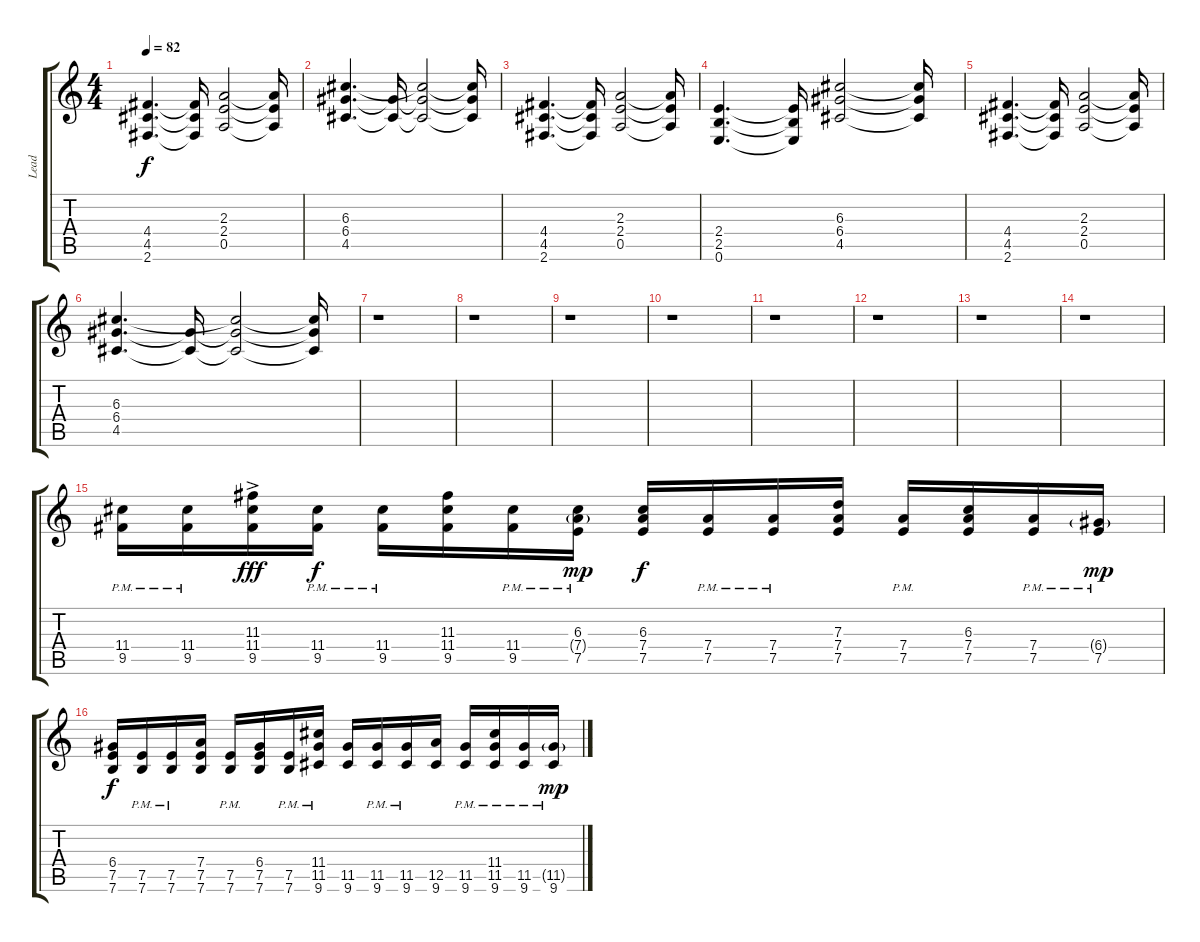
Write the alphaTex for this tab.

\track ("Lead" "Lead") {instrument distortionguitar}
\staff {score tabs}
\tuning (E4 B3 G3 D3 A2 E2) {hide}
\ts (4 4)
\tempo 82
\clef g2
\ks c
(4.4 4.5 2.6).4{d dy f} (4.4{t} 4.5{t} 2.6{t}).16 (2.3 2.4 0.5).2 (2.3{t} 2.4{t} 0.5{t}).16 |
(6.3 6.4 4.5).4{d} (6.4{t} 4.5{t}).16 (6.3{t} 6.4{t} 4.5{t}).2 (6.3{t} 6.4{t} 4.5{t}).16 |
(4.4 4.5 2.6).4{d} (4.4{t} 4.5{t} 2.6{t}).16 (2.3 2.4 0.5).2 (2.3{t} 2.4{t} 0.5{t}).16 |
(2.4 2.5 0.6).4{d} (2.4{t} 2.5{t} 0.6{t}).16 (6.3 6.4 4.5).2 (6.3{t} 6.4{t} 4.5{t}).16 |
(4.4 4.5 2.6).4{d} (4.4{t} 4.5{t} 2.6{t}).16 (2.3 2.4 0.5).2 (2.3{t} 2.4{t} 0.5{t}).16 |
(6.3 6.4 4.5).4{d} (6.4{t} 4.5{t}).16 (6.3{t} 6.4{t} 4.5{t}).2 (6.3{t} 6.4{t} 4.5{t}).16 |
r.1 |
r.1 |
r.1 |
r.1 |
r.1 |
r.1 |
r.1 |
r.1 |
(11.4{pm} 9.5{pm}).16 (11.4{pm} 9.5{pm}).16 (11.3 11.4 9.5{ac}).16{dy fff} (11.4{pm} 9.5{pm}).16{dy f} (11.4{pm} 9.5{pm}).16 (11.3 11.4 9.5).16 (11.4{pm} 9.5{pm}).16 (6.3 7.4{g} 7.5{pm}).16{dy mp} (6.3 7.4 7.5).16{dy f} (7.4{pm} 7.5{pm}).16 (7.4{pm} 7.5{pm}).16 (7.3 7.4 7.5).16 (7.4{pm} 7.5{pm}).16 (6.3 7.4 7.5).16 (7.4{pm} 7.5{pm}).16 (6.4{g pm} 7.5{pm}).16{dy mp} |
(6.4 7.5 7.6).16{dy f} (7.5{pm} 7.6{pm}).16 (7.5{pm} 7.6{pm}).16 (7.4 7.5 7.6).16 (7.5{pm} 7.6{pm}).16 (6.4 7.5 7.6).16 (7.5{pm} 7.6{pm}).16 (11.4 11.5{pm} 9.6{pm}).16 (11.5 9.6).16 (11.5{pm} 9.6{pm}).16 (11.5{pm} 9.6{pm}).16 (12.5 9.6).16 (11.5{pm} 9.6{pm}).16 (11.4{pm} 11.5{pm} 9.6{pm}).16 (11.5{pm} 9.6{pm}).16 (11.5{g} 9.6{pm}).16{dy mp}
